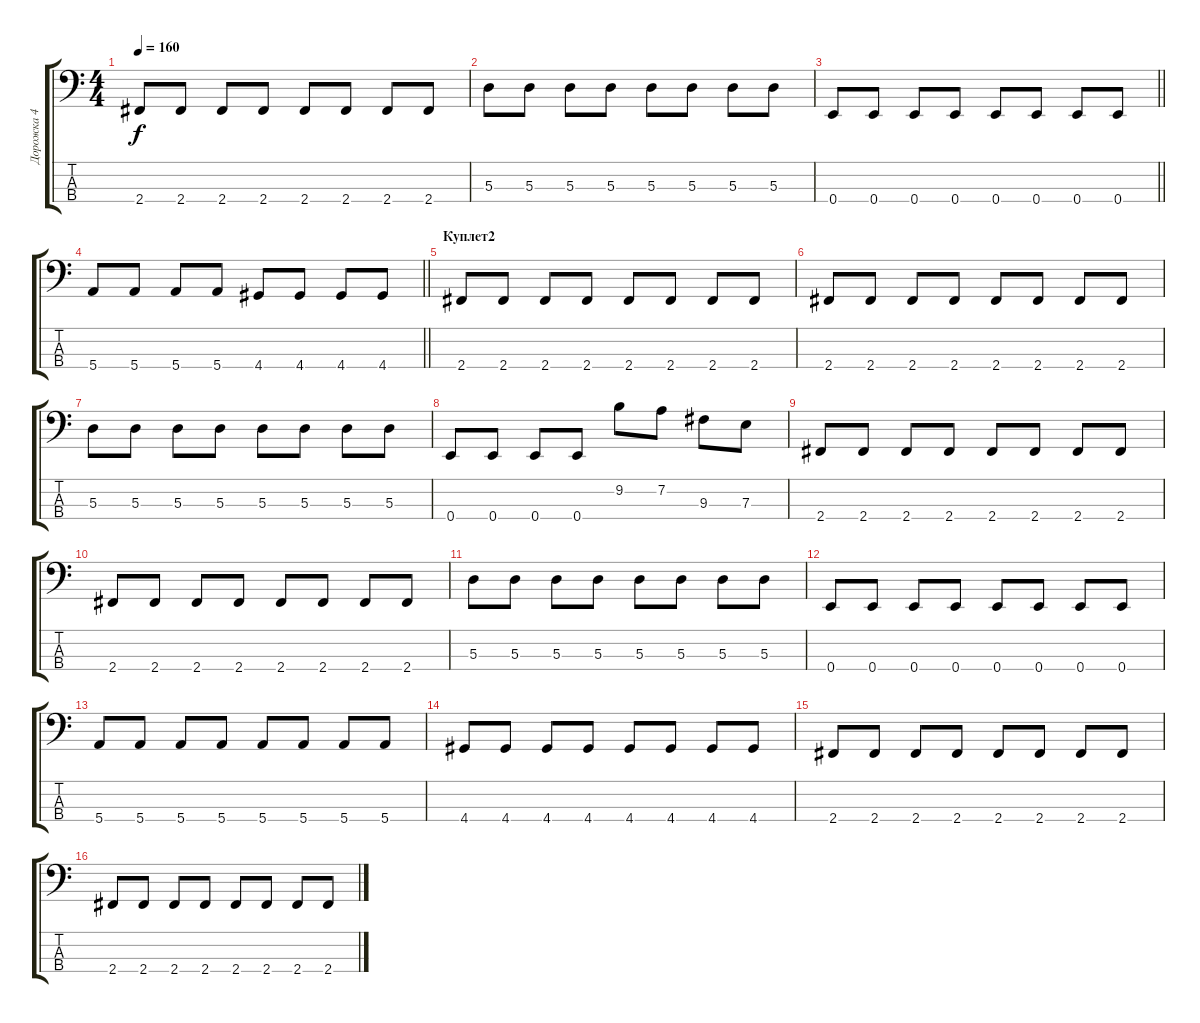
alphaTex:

\track ("Дорожка 4" "Дорожка 4") {instrument electricbassfinger}
\staff {score tabs}
\tuning (G2 D2 A1 E1) {hide}
\ts (4 4)
\tempo 160
\clef f4
\ks c
2.4.8{dy f} 2.4.8 2.4.8 2.4.8 2.4.8 2.4.8 2.4.8 2.4.8 |
5.3.8 5.3.8 5.3.8 5.3.8 5.3.8 5.3.8 5.3.8 5.3.8 |
\barLineRight lightlight
0.4.8 0.4.8 0.4.8 0.4.8 0.4.8 0.4.8 0.4.8 0.4.8 |
\section ("" " ")
\barLineRight lightlight
5.4.8 5.4.8 5.4.8 5.4.8 4.4.8 4.4.8 4.4.8 4.4.8 |
\section ("" "Куплет2")
2.4.8 2.4.8 2.4.8 2.4.8 2.4.8 2.4.8 2.4.8 2.4.8 |
2.4.8 2.4.8 2.4.8 2.4.8 2.4.8 2.4.8 2.4.8 2.4.8 |
5.3.8 5.3.8 5.3.8 5.3.8 5.3.8 5.3.8 5.3.8 5.3.8 |
0.4.8 0.4.8 0.4.8 0.4.8 9.2.8 7.2.8 9.3.8 7.3.8 |
2.4.8 2.4.8 2.4.8 2.4.8 2.4.8 2.4.8 2.4.8 2.4.8 |
2.4.8 2.4.8 2.4.8 2.4.8 2.4.8 2.4.8 2.4.8 2.4.8 |
5.3.8 5.3.8 5.3.8 5.3.8 5.3.8 5.3.8 5.3.8 5.3.8 |
0.4.8 0.4.8 0.4.8 0.4.8 0.4.8 0.4.8 0.4.8 0.4.8 |
5.4.8 5.4.8 5.4.8 5.4.8 5.4.8 5.4.8 5.4.8 5.4.8 |
4.4.8 4.4.8 4.4.8 4.4.8 4.4.8 4.4.8 4.4.8 4.4.8 |
2.4.8 2.4.8 2.4.8 2.4.8 2.4.8 2.4.8 2.4.8 2.4.8 |
2.4.8 2.4.8 2.4.8 2.4.8 2.4.8 2.4.8 2.4.8 2.4.8
